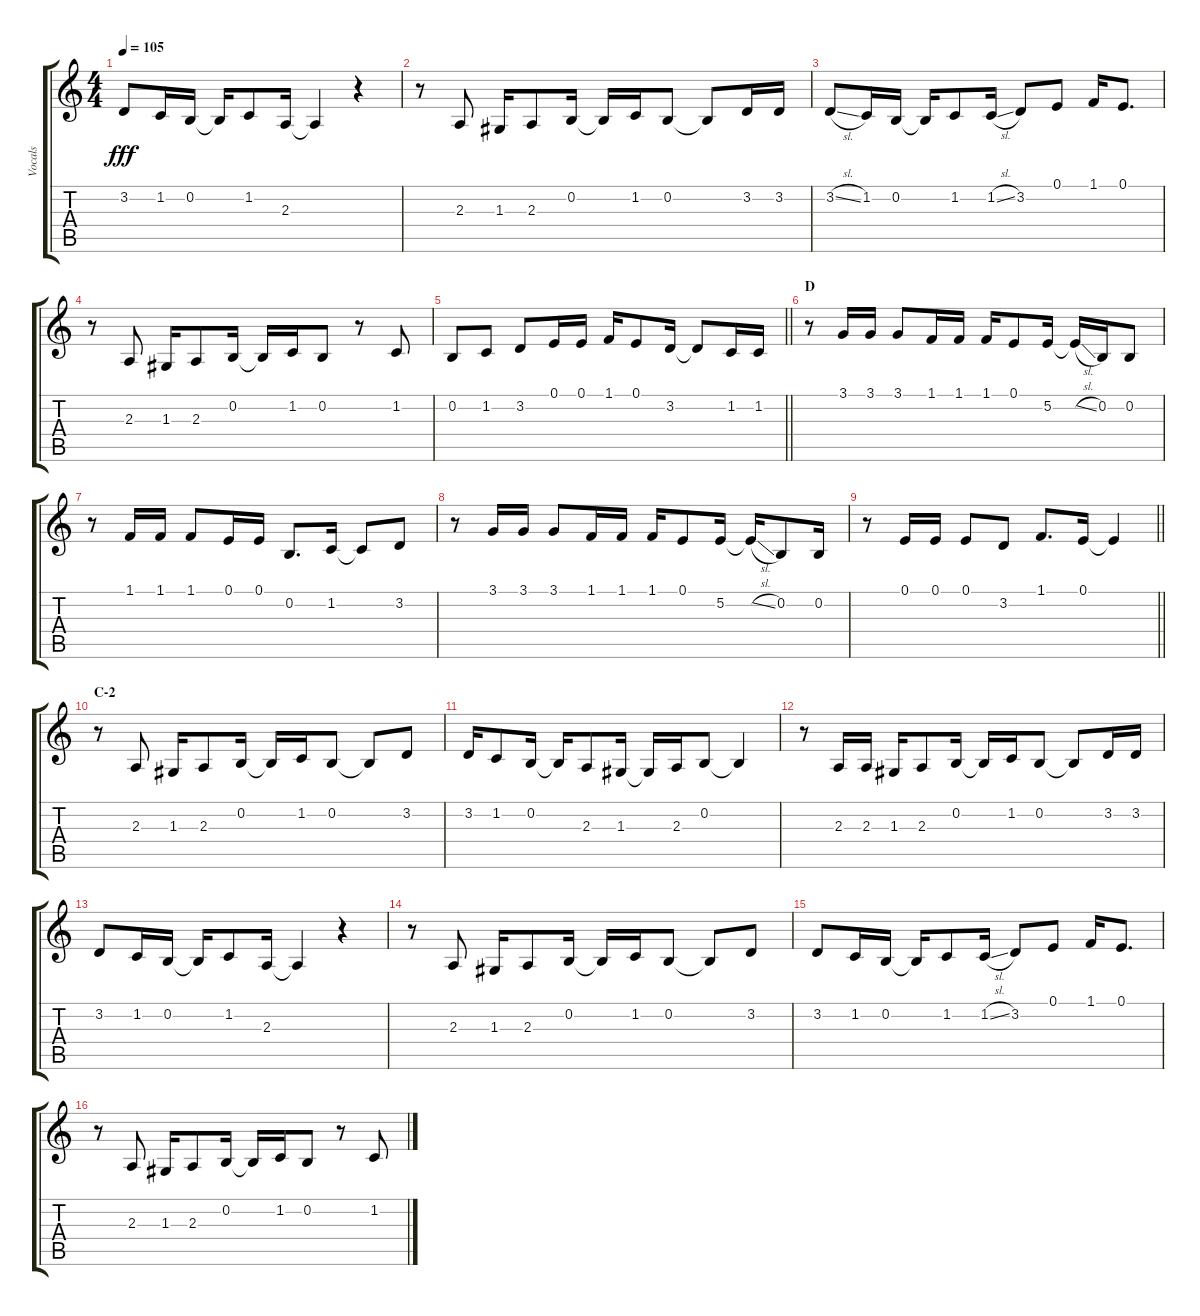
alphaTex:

\track ("Vocals" "Vocals") {instrument voiceoohs}
\staff {score tabs}
\tuning (E4 B3 G3 D3 A2 E2) {hide}
\ts (4 4)
\tempo 105
\clef g2
\ks c
3.2.8{dy fff} 1.2.16 0.2.16 0.2{t}.16 1.2.8 2.3.16 2.3{t}.4 r.4 |
r.8 2.3.8 1.3.16 2.3.8 0.2.16 0.2{t}.16 1.2.16 0.2.8 0.2{t}.8 3.2.16 3.2.16 |
3.2{sl}.8 1.2.16 0.2.16 0.2{t}.16 1.2.8 1.2{sl}.16 3.2.8 0.1.8 1.1.16 0.1.8{d} |
r.8 2.3.8 1.3.16 2.3.8 0.2.16 0.2{t}.16 1.2.16 0.2.8 r.8 1.2.8 |
\barLineRight lightlight
0.2.8 1.2.8 3.2.8 0.1.16 0.1.16 1.1.16 0.1.8 3.2.16 3.2{t}.8 1.2.16 1.2.16 |
\section ("" "D")
r.8 3.1.16 3.1.16 3.1.8 1.1.16 1.1.16 1.1.16 0.1.8 5.2.16 5.2{sl t}.16 0.2.16 0.2.8 |
r.8 1.1.16 1.1.16 1.1.8 0.1.16 0.1.16 0.2.8{d} 1.2.16 1.2{t}.8 3.2.8 |
r.8 3.1.16 3.1.16 3.1.8 1.1.16 1.1.16 1.1.16 0.1.8 5.2.16 5.2{sl t}.16 0.2.8 0.2.16 |
\barLineRight lightlight
r.8 0.1.16 0.1.16 0.1.8 3.2.8 1.1.8{d} 0.1.16 0.1{t}.4 |
\section ("" "C-2")
r.8 2.3.8 1.3.16 2.3.8 0.2.16 0.2{t}.16 1.2.16 0.2.8 0.2{t}.8 3.2.8 |
3.2.16 1.2.8 0.2.16 0.2{t}.16 2.3.8 1.3.16 1.3{t}.16 2.3.16 0.2.8 0.2{t}.4 |
r.8 2.3.16 2.3.16 1.3.16 2.3.8 0.2.16 0.2{t}.16 1.2.16 0.2.8 0.2{t}.8 3.2.16 3.2.16 |
3.2.8 1.2.16 0.2.16 0.2{t}.16 1.2.8 2.3.16 2.3{t}.4 r.4 |
r.8 2.3.8 1.3.16 2.3.8 0.2.16 0.2{t}.16 1.2.16 0.2.8 0.2{t}.8 3.2.8 |
3.2.8 1.2.16 0.2.16 0.2{t}.16 1.2.8 1.2{sl}.16 3.2.8 0.1.8 1.1.16 0.1.8{d} |
r.8 2.3.8 1.3.16 2.3.8 0.2.16 0.2{t}.16 1.2.16 0.2.8 r.8 1.2.8
